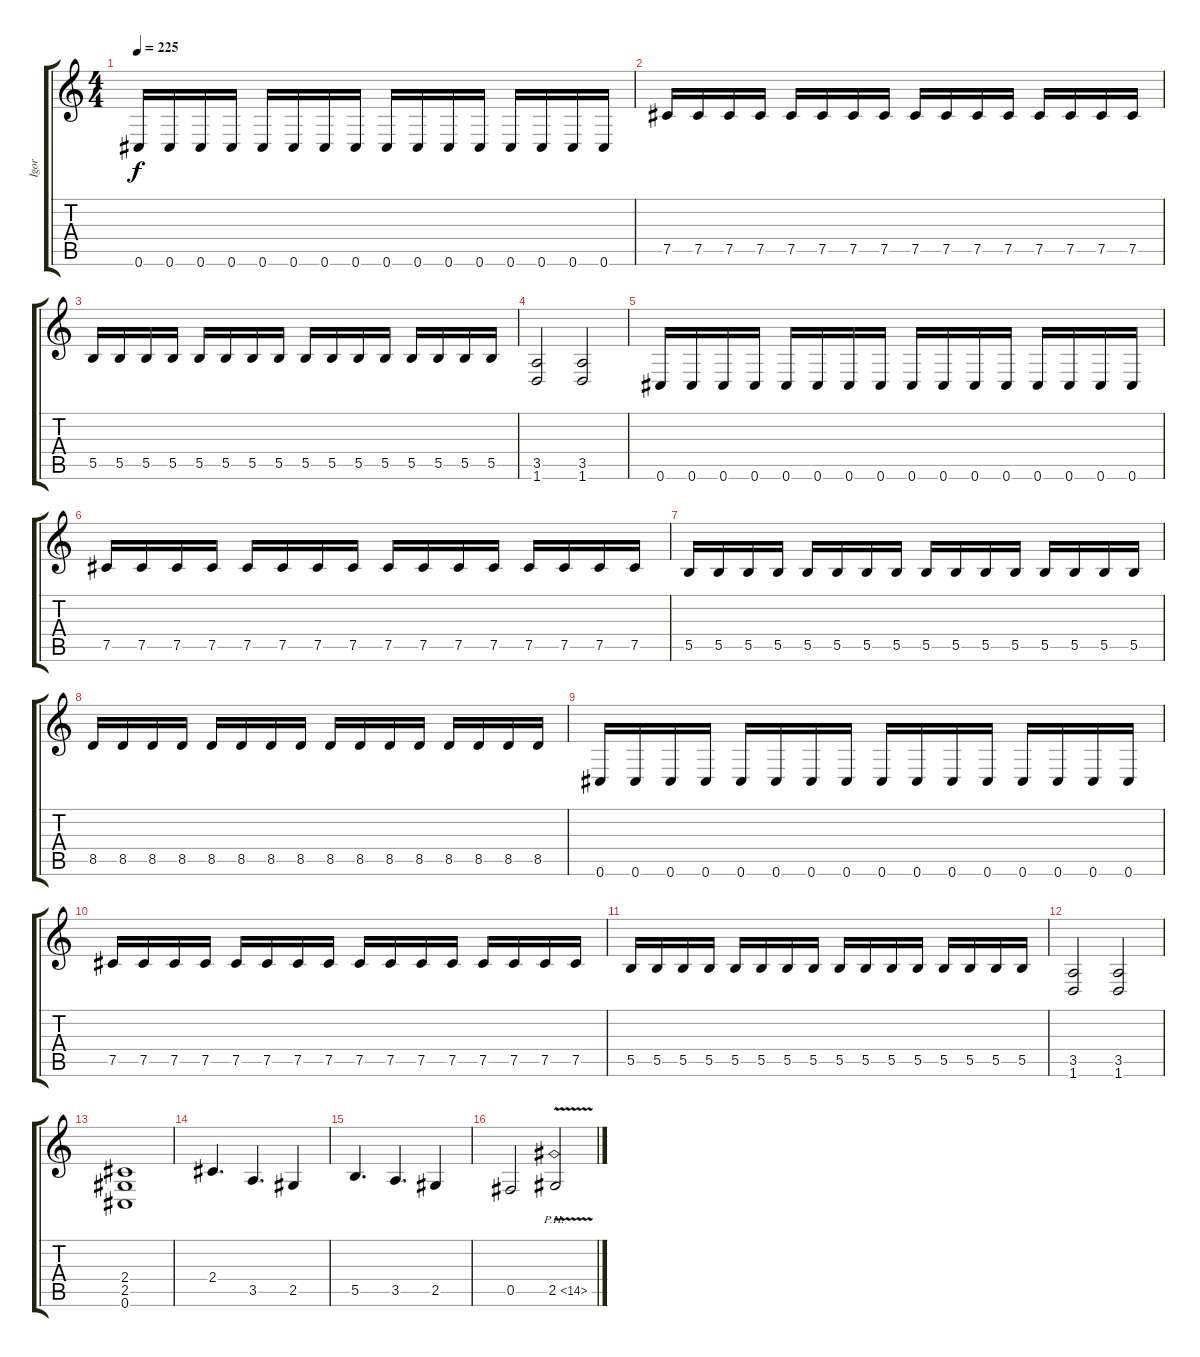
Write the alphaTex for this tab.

\track ("Igor" "Igor") {instrument overdrivenguitar}
\staff {score tabs}
\tuning (Db4 Ab3 E3 B2 Gb2 Db2) {hide}
\ts (4 4)
\tempo 225
\clef g2
\ks c
0.6.16{dy f} 0.6.16 0.6.16 0.6.16 0.6.16 0.6.16 0.6.16 0.6.16 0.6.16 0.6.16 0.6.16 0.6.16 0.6.16 0.6.16 0.6.16 0.6.16 |
7.5.16 7.5.16 7.5.16 7.5.16 7.5.16 7.5.16 7.5.16 7.5.16 7.5.16 7.5.16 7.5.16 7.5.16 7.5.16 7.5.16 7.5.16 7.5.16 |
5.5.16 5.5.16 5.5.16 5.5.16 5.5.16 5.5.16 5.5.16 5.5.16 5.5.16 5.5.16 5.5.16 5.5.16 5.5.16 5.5.16 5.5.16 5.5.16 |
(3.5 1.6).2 (3.5 1.6).2 |
0.6.16 0.6.16 0.6.16 0.6.16 0.6.16 0.6.16 0.6.16 0.6.16 0.6.16 0.6.16 0.6.16 0.6.16 0.6.16 0.6.16 0.6.16 0.6.16 |
7.5.16 7.5.16 7.5.16 7.5.16 7.5.16 7.5.16 7.5.16 7.5.16 7.5.16 7.5.16 7.5.16 7.5.16 7.5.16 7.5.16 7.5.16 7.5.16 |
5.5.16 5.5.16 5.5.16 5.5.16 5.5.16 5.5.16 5.5.16 5.5.16 5.5.16 5.5.16 5.5.16 5.5.16 5.5.16 5.5.16 5.5.16 5.5.16 |
8.5.16 8.5.16 8.5.16 8.5.16 8.5.16 8.5.16 8.5.16 8.5.16 8.5.16 8.5.16 8.5.16 8.5.16 8.5.16 8.5.16 8.5.16 8.5.16 |
0.6.16 0.6.16 0.6.16 0.6.16 0.6.16 0.6.16 0.6.16 0.6.16 0.6.16 0.6.16 0.6.16 0.6.16 0.6.16 0.6.16 0.6.16 0.6.16 |
7.5.16 7.5.16 7.5.16 7.5.16 7.5.16 7.5.16 7.5.16 7.5.16 7.5.16 7.5.16 7.5.16 7.5.16 7.5.16 7.5.16 7.5.16 7.5.16 |
5.5.16 5.5.16 5.5.16 5.5.16 5.5.16 5.5.16 5.5.16 5.5.16 5.5.16 5.5.16 5.5.16 5.5.16 5.5.16 5.5.16 5.5.16 5.5.16 |
(3.5 1.6).2 (3.5 1.6).2 |
(2.4 2.5 0.6).1 |
2.4.4{d} 3.5.4{d} 2.5.4 |
5.5.4{d} 3.5.4{d} 2.5.4 |
0.5.2 2.5{ph 12 v}.2
